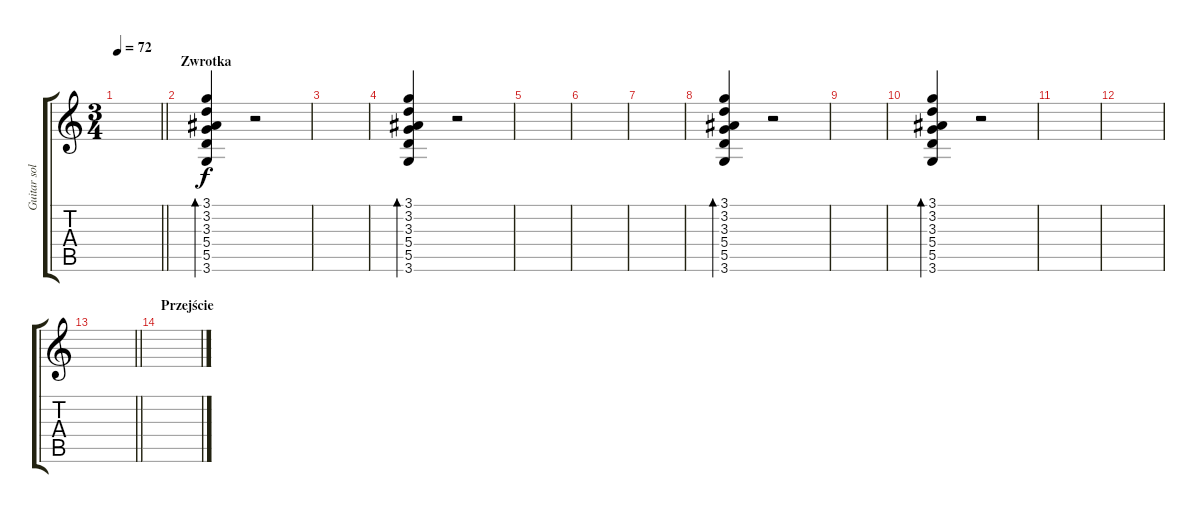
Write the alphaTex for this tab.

\track ("Guitar solo" "Guitar sol") {instrument overdrivenguitar}
\staff {score tabs}
\tuning (E4 B3 G3 D3 A2 E2) {hide}
\ts (3 4)
\tempo 72
\clef g2
\barLineRight lightlight
\ks c
|
\section ("" "Zwrotka")
(3.1 3.2 3.3 5.4 5.5 3.6).4{bd 120} r.2 |
|
(3.1 3.2 3.3 5.4 5.5 3.6).4{bd 120} r.2 |
|
|
|
(3.1 3.2 3.3 5.4 5.5 3.6).4{bd 120} r.2 |
|
(3.1 3.2 3.3 5.4 5.5 3.6).4{bd 120} r.2 |
|
|
\barLineRight lightlight
|
\section ("" "Przejście")
